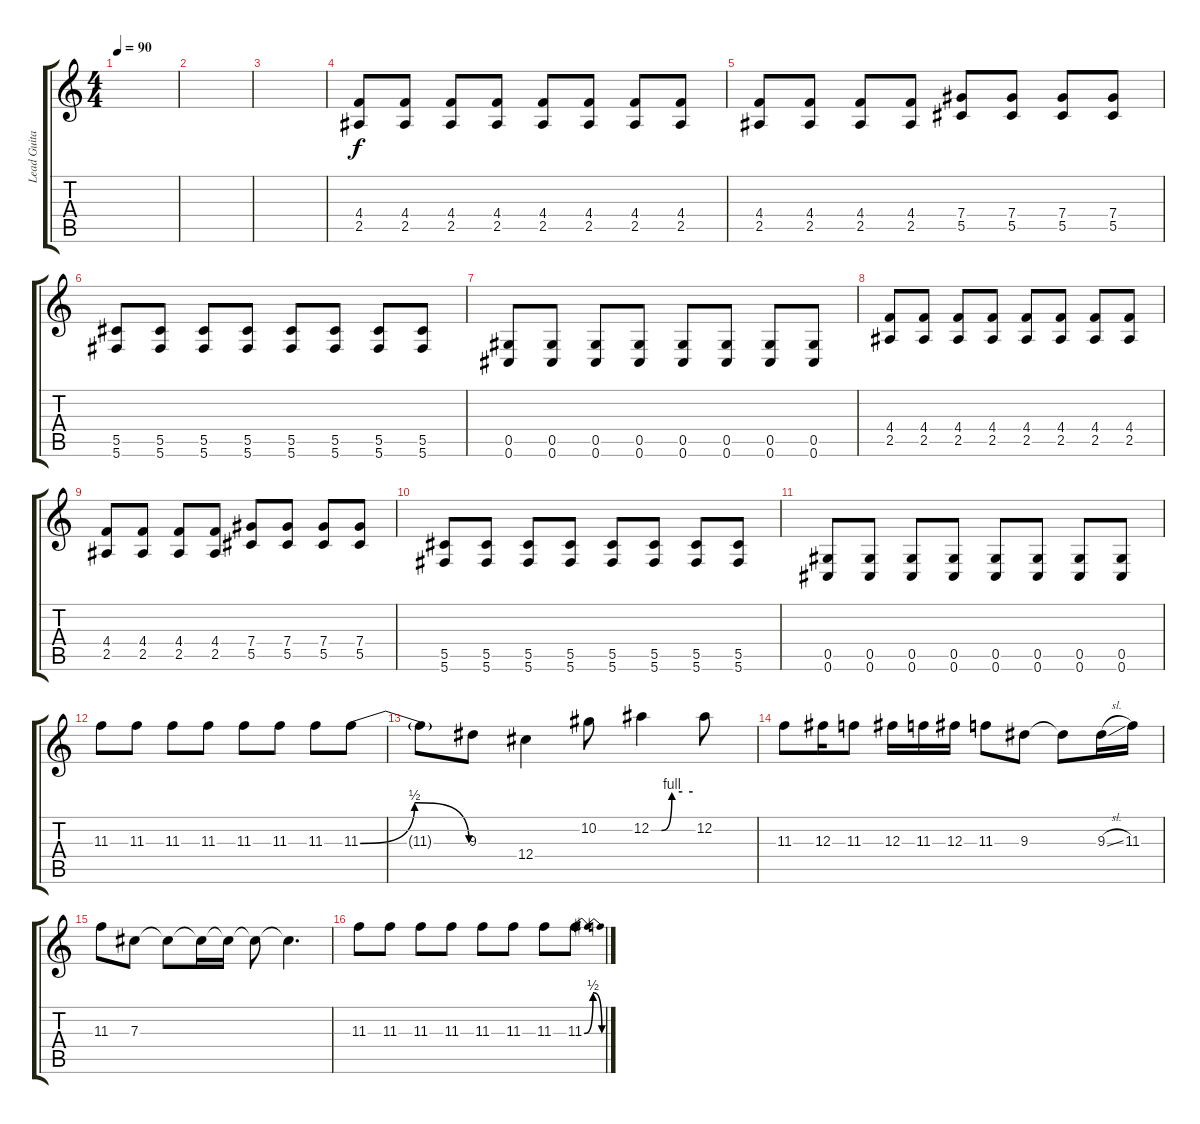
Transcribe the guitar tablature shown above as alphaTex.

\track ("Lead Guitar" "Lead Guita") {instrument overdrivenguitar}
\staff {score tabs}
\tuning (Eb4 Bb3 Gb3 Db3 Ab2 Db2) {hide}
\ts (4 4)
\tempo 90
\clef g2
\ks c
|
|
|
(4.4 2.5).8 (4.4 2.5).8 (4.4 2.5).8 (4.4 2.5).8 (4.4 2.5).8 (4.4 2.5).8 (4.4 2.5).8 (4.4 2.5).8 |
(4.4 2.5).8 (4.4 2.5).8 (4.4 2.5).8 (4.4 2.5).8 (7.4 5.5).8 (7.4 5.5).8 (7.4 5.5).8 (7.4 5.5).8 |
(5.5 5.6).8 (5.5 5.6).8 (5.5 5.6).8 (5.5 5.6).8 (5.5 5.6).8 (5.5 5.6).8 (5.5 5.6).8 (5.5 5.6).8 |
(0.5 0.6).8 (0.5 0.6).8 (0.5 0.6).8 (0.5 0.6).8 (0.5 0.6).8 (0.5 0.6).8 (0.5 0.6).8 (0.5 0.6).8 |
(4.4 2.5).8 (4.4 2.5).8 (4.4 2.5).8 (4.4 2.5).8 (4.4 2.5).8 (4.4 2.5).8 (4.4 2.5).8 (4.4 2.5).8 |
(4.4 2.5).8 (4.4 2.5).8 (4.4 2.5).8 (4.4 2.5).8 (7.4 5.5).8 (7.4 5.5).8 (7.4 5.5).8 (7.4 5.5).8 |
(5.5 5.6).8 (5.5 5.6).8 (5.5 5.6).8 (5.5 5.6).8 (5.5 5.6).8 (5.5 5.6).8 (5.5 5.6).8 (5.5 5.6).8 |
(0.5 0.6).8 (0.5 0.6).8 (0.5 0.6).8 (0.5 0.6).8 (0.5 0.6).8 (0.5 0.6).8 (0.5 0.6).8 (0.5 0.6).8 |
11.3.8 11.3.8 11.3.8 11.3.8 11.3.8 11.3.8 11.3.8 11.3{be (bendrelease 0 0 15 2 30 2 60 0)}.8 |
11.3{t}.8 9.3.8 12.4.4 10.2.8 12.2{be (custom 0 0 15 0 30 4 45 4 60 4)}.4 12.2.8 |
11.3.8 12.3.16 11.3.8 12.3.16 11.3.16 12.3.16 11.3.8 9.3.8 9.3{t}.8 9.3{sl}.16 11.3.16 |
11.3.8 7.3.8 7.3{t}.8 7.3{t}.16 7.3{t}.16 7.3{t}.8 7.3{t}.4{d} |
11.3.8 11.3.8 11.3.8 11.3.8 11.3.8 11.3.8 11.3.8 11.3{be (bendrelease 0 0 15 2 30 2 60 0)}.8
